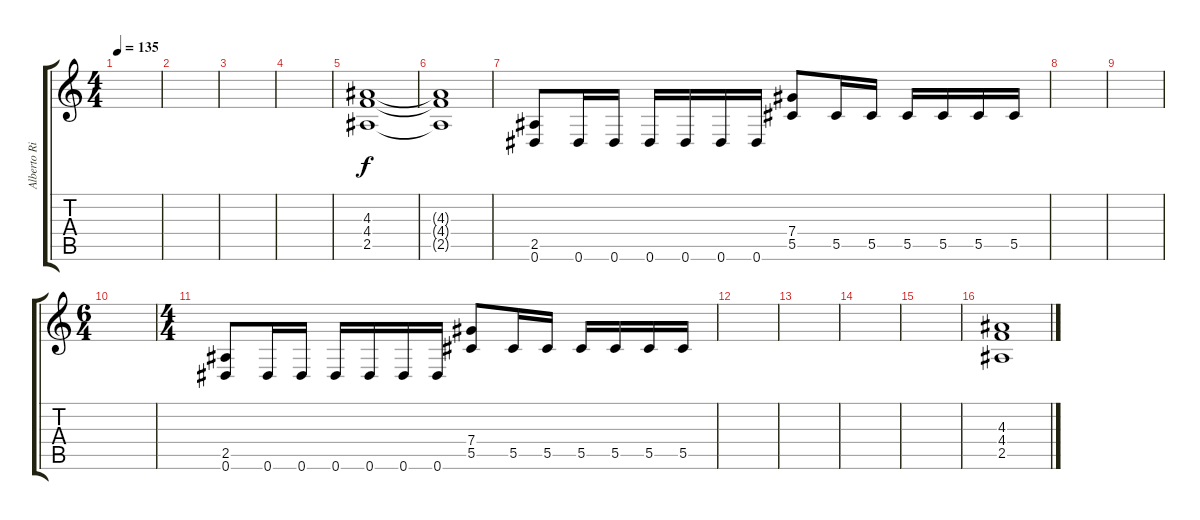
\track ("Alberto Rionda (I)" "Alberto Ri") {instrument distortionguitar}
\staff {score tabs}
\tuning (Eb4 Bb3 Gb3 Db3 Ab2 Eb2) {hide}
\ts (4 4)
\tempo 135
\clef g2
\ks c
|
|
|
|
(4.3 4.4 2.5).1 |
(4.3{t} 4.4{t} 2.5{t}).1 |
(2.5 0.6).8 0.6.16 0.6.16 0.6.16 0.6.16 0.6.16 0.6.16 (7.4 5.5).8 5.5.16 5.5.16 5.5.16 5.5.16 5.5.16 5.5.16 |
|
|
\ts (6 4)
|
\ts (4 4)
(2.5 0.6).8 0.6.16 0.6.16 0.6.16 0.6.16 0.6.16 0.6.16 (7.4 5.5).8 5.5.16 5.5.16 5.5.16 5.5.16 5.5.16 5.5.16 |
|
|
|
|
(4.3 4.4 2.5).1
